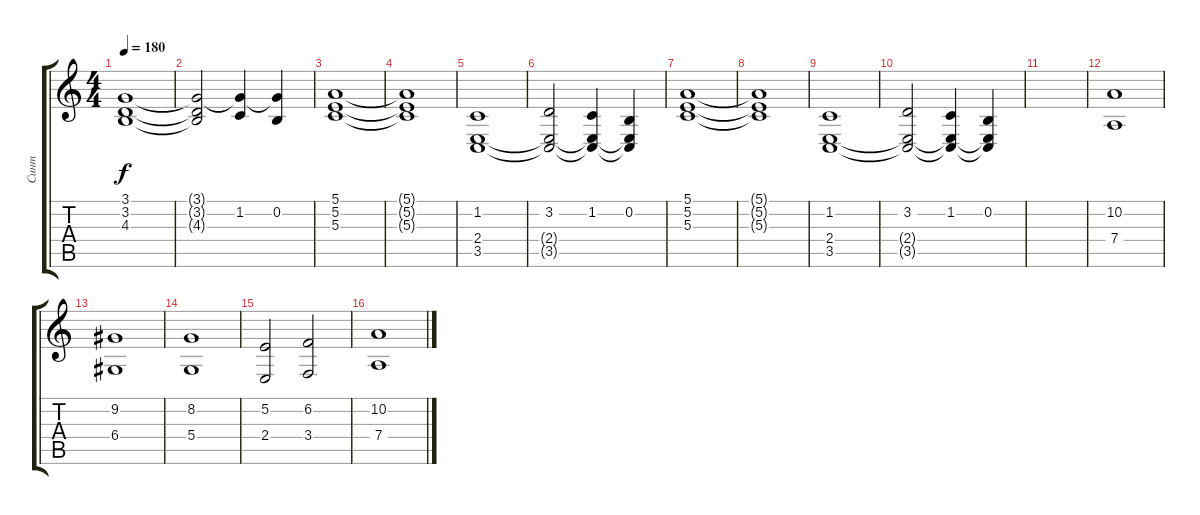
\track ("Синт" "Синт") {instrument stringensemble2}
\staff {score tabs}
\tuning (E4 B3 G3 D3 A2 E2) {hide}
\ts (4 4)
\tempo 180
\clef g2
\ks c
(3.1 3.2 4.3).1{dy f} |
(3.1{t} 3.2{t} 4.3{t}).2 (3.1{t} 1.2).4 (3.1{t} 0.2).4 |
(5.1 5.2 5.3).1 |
(5.1{t} 5.2{t} 5.3{t}).1 |
(1.2 2.4 3.5).1 |
(3.2 2.4{t} 3.5{t}).2 (1.2 2.4{t} 3.5{t}).4 (0.2 2.4{t} 3.5{t}).4 |
(5.1 5.2 5.3).1 |
(5.1{t} 5.2{t} 5.3{t}).1 |
(1.2 2.4 3.5).1 |
(3.2 2.4{t} 3.5{t}).2 (1.2 2.4{t} 3.5{t}).4 (0.2 2.4{t} 3.5{t}).4 |
|
(10.2 7.4).1 |
(9.2 6.4).1 |
(8.2 5.4).1 |
(5.2 2.4).2 (6.2 3.4).2 |
(10.2 7.4).1
